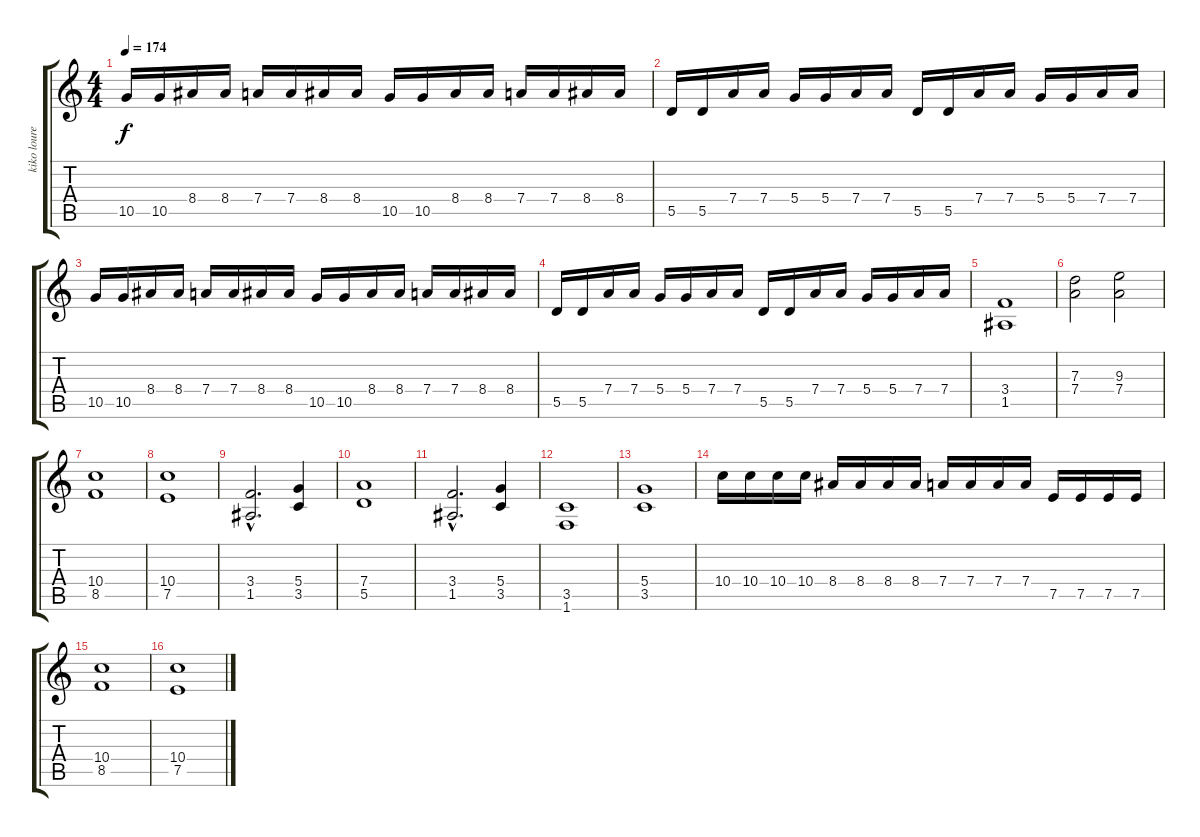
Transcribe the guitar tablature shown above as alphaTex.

\track ("kiko loureiro" "kiko loure") {instrument distortionguitar}
\staff {score tabs}
\tuning (E4 B3 G3 D3 A2 E2) {hide}
\ts (4 4)
\tempo 174
\clef g2
\ks c
10.5.16{dy f} 10.5.16 8.4.16 8.4.16 7.4.16 7.4.16 8.4.16 8.4.16 10.5.16 10.5.16 8.4.16 8.4.16 7.4.16 7.4.16 8.4.16 8.4.16 |
5.5.16 5.5.16 7.4.16 7.4.16 5.4.16 5.4.16 7.4.16 7.4.16 5.5.16 5.5.16 7.4.16 7.4.16 5.4.16 5.4.16 7.4.16 7.4.16 |
10.5.16 10.5.16 8.4.16 8.4.16 7.4.16 7.4.16 8.4.16 8.4.16 10.5.16 10.5.16 8.4.16 8.4.16 7.4.16 7.4.16 8.4.16 8.4.16 |
5.5.16 5.5.16 7.4.16 7.4.16 5.4.16 5.4.16 7.4.16 7.4.16 5.5.16 5.5.16 7.4.16 7.4.16 5.4.16 5.4.16 7.4.16 7.4.16 |
(3.4 1.5).1 |
(7.3 7.4).2 (9.3 7.4).2 |
(10.4 8.5).1 |
(10.4 7.5).1 |
(3.4{hac} 1.5{hac}).2{d} (5.4 3.5).4 |
(7.4 5.5).1 |
(3.4{hac} 1.5{hac}).2{d} (5.4 3.5).4 |
(3.5 1.6).1 |
(5.4 3.5).1 |
10.4.16 10.4.16 10.4.16 10.4.16 8.4.16 8.4.16 8.4.16 8.4.16 7.4.16 7.4.16 7.4.16 7.4.16 7.5.16 7.5.16 7.5.16 7.5.16 |
(10.4 8.5).1 |
(10.4 7.5).1
